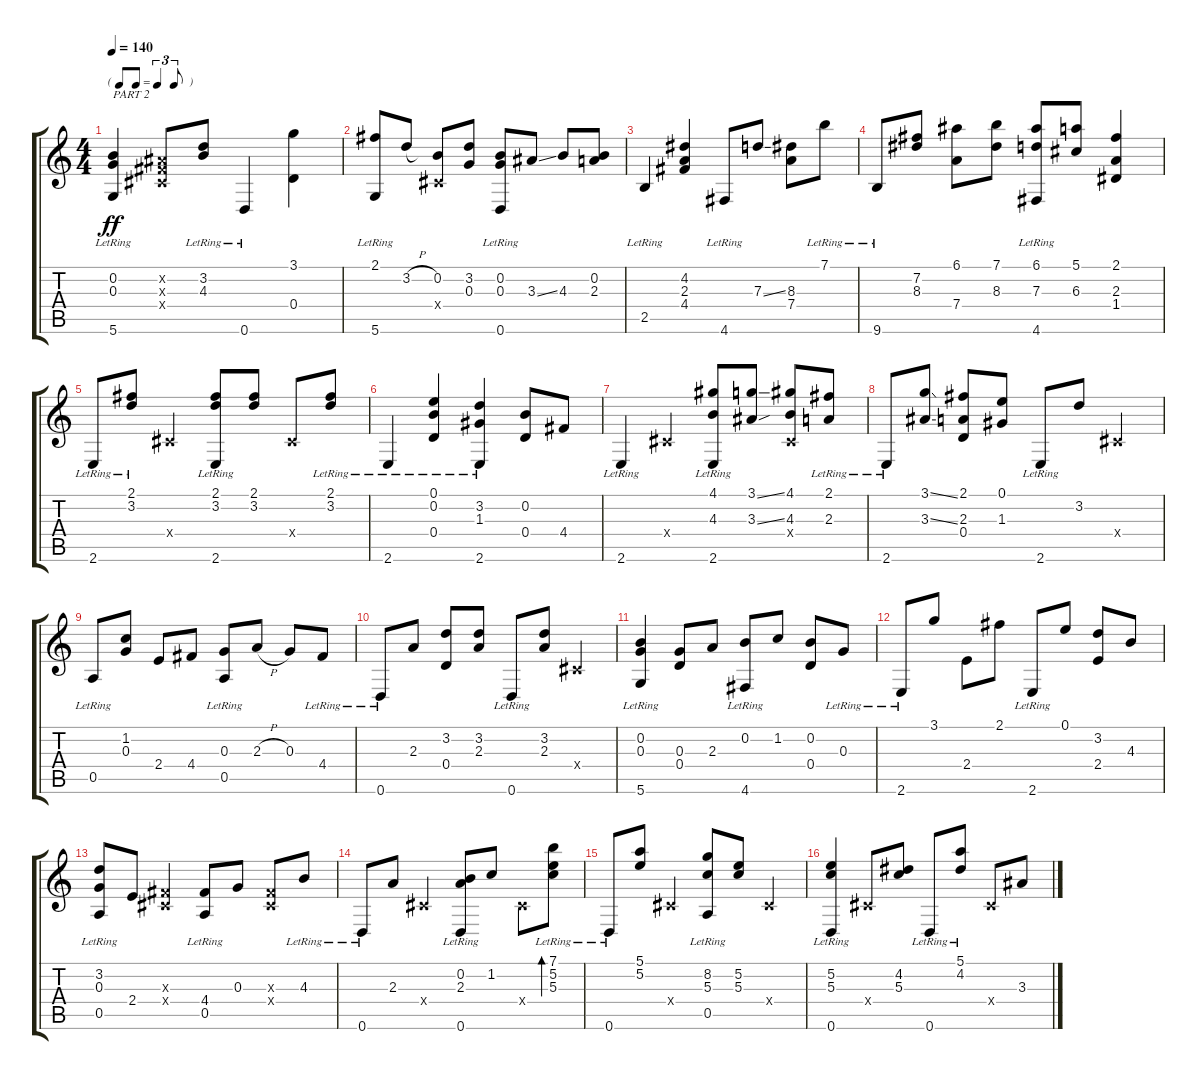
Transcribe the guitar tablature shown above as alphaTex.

\track "" {instrument acousticbass}
\staff {score tabs}
\tuning (E4 B3 G3 D3 A2 D2) {hide}
\ts (4 4)
\tf triplet8th
\tempo 140
\clef g2
\ks c
(0.2 0.3 5.6{lr}).4{txt "PART 2" dy ff} (-1.2{x} -1.3{x} -1.4{x}).8 (3.2{lr} 4.3{lr}).8 0.6{lr}.4 (3.1 0.4).4 |
(2.1 5.6{lr}).8 3.2{h}.8 (0.2 -1.4{x}).8 (3.2 0.3).8 (0.2 0.3 0.6{lr}).8 3.3{ss}.8 4.3.8 (0.2 2.3).8 |
2.5{lr}.4 (4.2 2.3 4.4).4 4.6{lr}.8 7.3{ss}.8 (8.3 7.4).8 7.1{lr}.8 |
9.6{lr}.8 (7.2 8.3).8 (6.1 7.4).8 (7.1 8.3).8 (6.1 7.3 4.6{lr}).8 (5.1 6.3).8 (2.1 2.3 1.4).4 |
2.6{lr}.8 (2.1{lr} 3.2{lr}).8 -1.4{x}.4 (2.1 3.2 2.6{lr}).8 (2.1 3.2).8 -1.4{x}.8 (2.1{lr} 3.2{lr}).8 |
2.6{lr}.4 (0.1 0.2 0.4{lr}).4 (3.2 1.3 2.6{lr}).4 (0.2 0.4).8 4.4.8 |
2.6{lr}.4 -1.4{x}.4 (4.1 4.3 2.6{lr}).8 (3.1{ss} 3.3{ss}).8 (4.1 4.3 -1.4{x}).8 (2.1{lr} 2.3{lr}).8 |
2.6{lr}.8 (3.1{ss} 3.3{ss}).8 (2.1 2.3 0.4).8 (0.1 1.3).8 2.6{lr}.8 3.2.8 -1.4{x}.4 |
0.5{lr}.8 (1.2 0.3).8 2.4.8 4.4.8 (0.3 0.5{lr}).8 2.3{h}.8 0.3.8 4.4{lr}.8 |
0.6{lr}.8 2.3.8 (3.2 0.4).8 (3.2 2.3).8 0.6{lr}.8 (3.2 2.3).8 -1.4{x}.4 |
(0.2 0.3{lr} 5.6{lr}).4 (0.3 0.4).8 2.3.8 (0.2 4.6{lr}).8 1.2.8 (0.2 0.4).8 0.3{lr}.8 |
2.6{lr}.8 3.1.8 2.4.8 2.1.8 2.6{lr}.8 0.1.8 (3.2 2.4).8 4.3.8 |
(3.2 0.3 0.5{lr}).8 2.4.8 (-1.3{x} -1.4{x}).4 (4.4 0.5{lr}).8 0.3.8 (-1.3{x} -1.4{x}).8 4.3{lr}.8 |
0.6{lr}.8 2.3.8 -1.4{x}.4 (0.2 2.3 0.6{lr}).8 1.2.8 -1.4{x}.8 (7.1{lr} 5.2{lr} 5.3{lr}).8{bd 120} |
0.6{lr}.8 (5.1 5.2).8 -1.4{x}.4 (8.2 5.3 0.5{lr}).8 (5.2 5.3).8 -1.4{x}.4 |
(5.2 5.3 0.6{lr}).4 -1.4{x}.8 (4.2 5.3).8 0.6{lr}.8 (5.1{lr} 4.2{lr}).8 -1.4{x}.8 3.3.8
